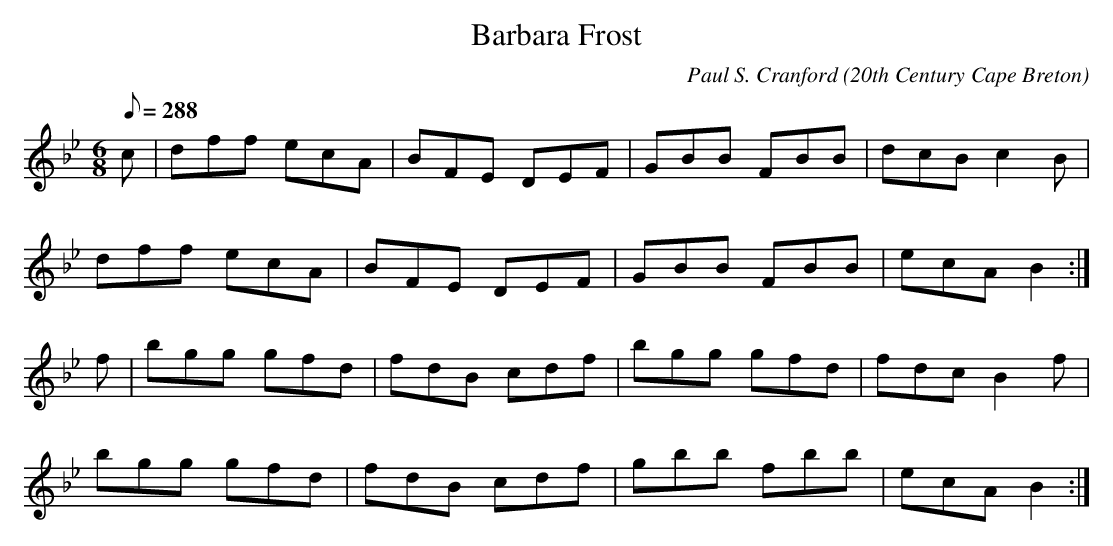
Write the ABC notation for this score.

X:1
T:Barbara Frost
C:Paul S. Cranford
O:20th Century Cape Breton
L:1/8
Q:288
M:6/8
K:Bb
c|dff ecA|BFE DEF|GBB FBB|dcB c2B|!
dff ecA|BFE DEF|GBB FBB|ecA B2:|!
f|bgg gfd|fdB cdf|bgg gfd|fdc B2f|!
bgg gfd|fdB cdf|gbb fbb|ecA B2:|!
